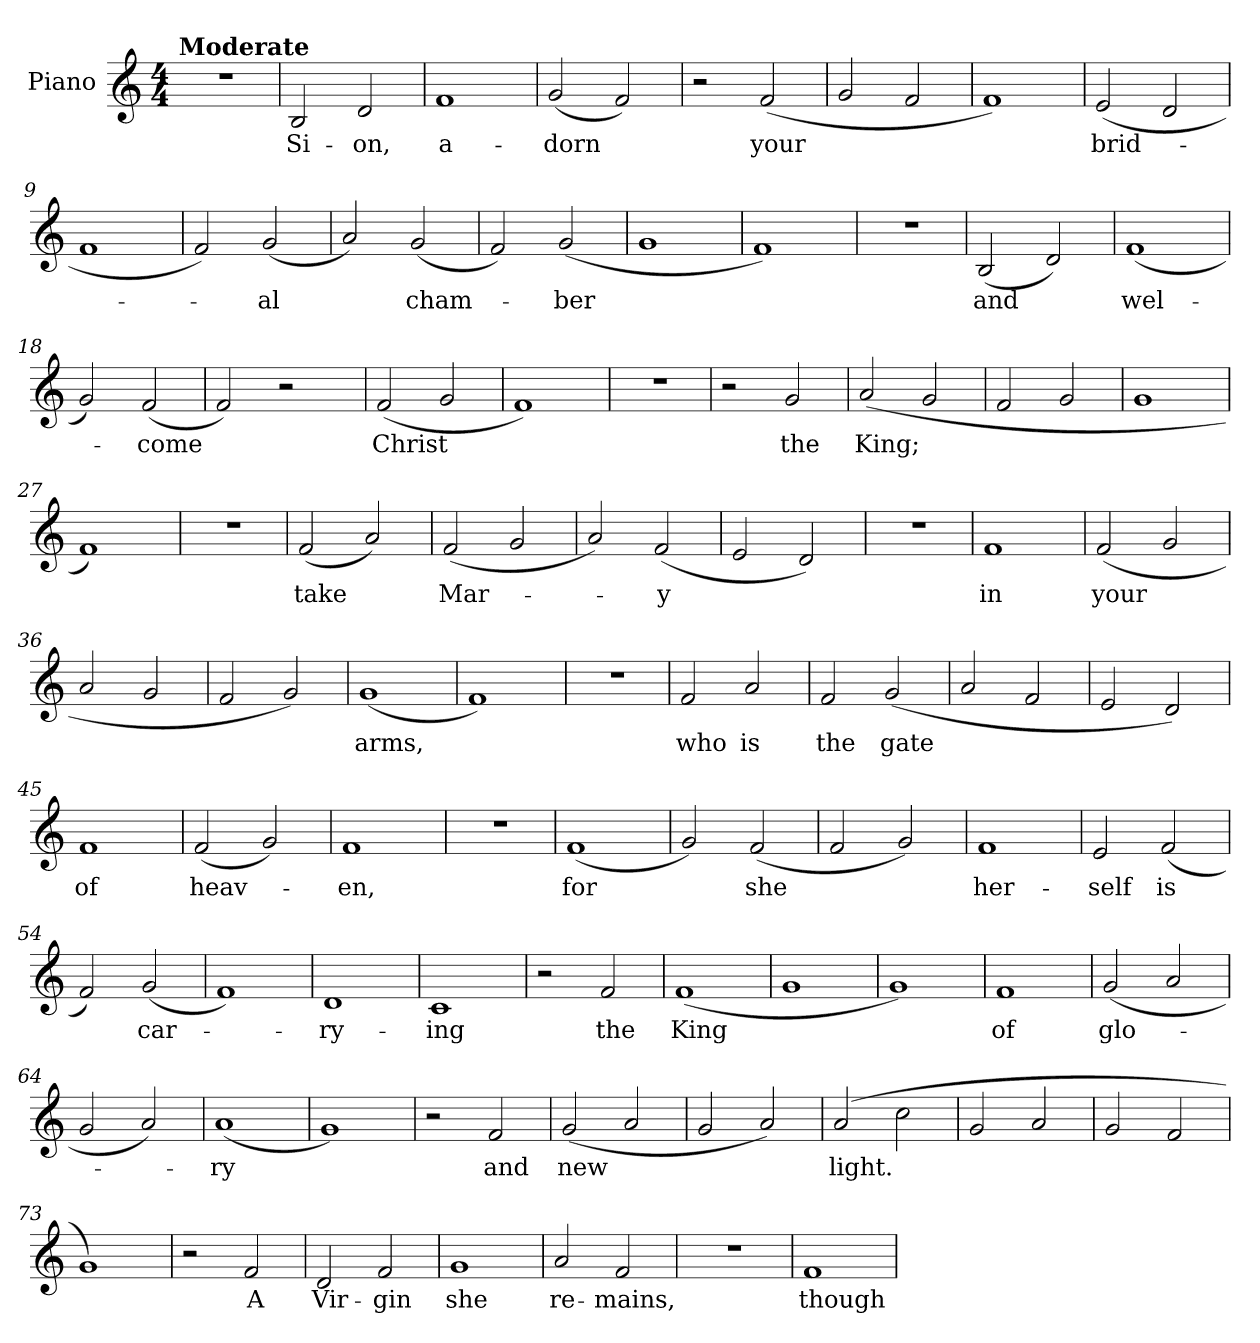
**kern	**text
*part1	*part1
*staff1	*staff1
*I"Piano	*
*I'Pno.	*
*clefG2	*
*k[]	*
*M4/4	*
*MM120	*
=1	=1
!LO:TX:a:B:t=Moderate	!
1r	.
=2	=2
2B/	Si-
2d/	-on,
=3	=3
1f	a-
=4	=4
(<2g/	-dorn
2f/)	.
=5	=5
2r	.
(>2f/	your
=6	=6
2g/	.
2f/	.
=7	=7
1f)	.
=8	=8
(<2e/	brid-
2d/	.
=9	=9
1f	.
=10	=10
2f/)	.
(>2g/	-al
!!LO:LB:g=z
=11	=11
2a/)	.
(<2g/	cham-
=12	=12
2f/)	.
(<2g/	-ber
=13	=13
1g	.
=14	=14
1f)	.
=15	=15
1r	.
=16	=16
(>2B/	and
2d/)	.
=17	=17
(>1f	wel-
=18	=18
2g/)	.
(<2f/	-come
=19	=19
2f/)	.
2r	.
=20	=20
(>2f/	Christ
2g/	.
=21	=21
1f)	.
!!LO:LB:g=z
=22	=22
1r	.
=23	=23
2r	.
2g/	the
=24	=24
(<2a/	King;
2g/	.
=25	=25
2f/	.
2g/	.
=26	=26
1g	.
=27	=27
1f)	.
=28	=28
1r	.
=29	=29
(>2f/	take
2a/)	.
=30	=30
(>2f/	Mar-
2g/	.
=31	=31
2a/)	.
(<2f/	-y
=32	=32
2e/	.
2d/)	.
!!LO:LB:g=z
=33	=33
1r	.
=34	=34
1f	in
=35	=35
(>2f/	your
2g/	.
=36	=36
2a/	.
2g/	.
=37	=37
2f/	.
2g/)	.
=38	=38
(<1g	arms,
=39	=39
1f)	.
=40	=40
1r	.
=41	=41
2f/	who
2a/	is
=42	=42
2f/	the
(>2g/	gate
=43	=43
2a/	.
2f/	.
!!LO:LB:g=z
=44	=44
2e/	.
2d/)	.
=45	=45
1f	of
=46	=46
(>2f/	heav-
2g/)	.
=47	=47
1f	-en,
=48	=48
1r	.
=49	=49
(>1f	for
=50	=50
2g/)	.
(>2f/	she
=51	=51
2f/	.
2g/)	.
=52	=52
1f	her-
=53	=53
2e/	-self
(>2f/	is
=54	=54
2f/)	.
(<2g/	car-
!!LO:LB:g=z
=55	=55
1f)	.
=56	=56
1d	-ry-
=57	=57
1c	-ing
=58	=58
2r	.
2f/	the
=59	=59
(>1f	King
=60	=60
1g	.
=61	=61
1g)	.
=62	=62
1f	of
=63	=63
(>2g/	glo-
2a/	.
=64	=64
2g/	.
2a/)	.
=65	=65
(<1a	-ry
!!LO:LB:g=z
=66	=66
1g)	.
=67	=67
2r	.
2f/	and
=68	=68
(>2g/	new
2a/	.
=69	=69
2g/	.
2a/)	.
=70	=70
(>2a/	light.
2cc\	.
=71	=71
2g/	.
2a/	.
=72	=72
2g/	.
2f/	.
=73	=73
1g)	.
=74	=74
2r	.
2f/	A
=75	=75
2d/	Vir-
2f/	-gin
=76	=76
1g	she
!!LO:LB:g=z
=77	=77
2a/	re-
2f/	-mains,
=78	=78
1r	.
=79	=79
1f	though
=	=
*-	*-
